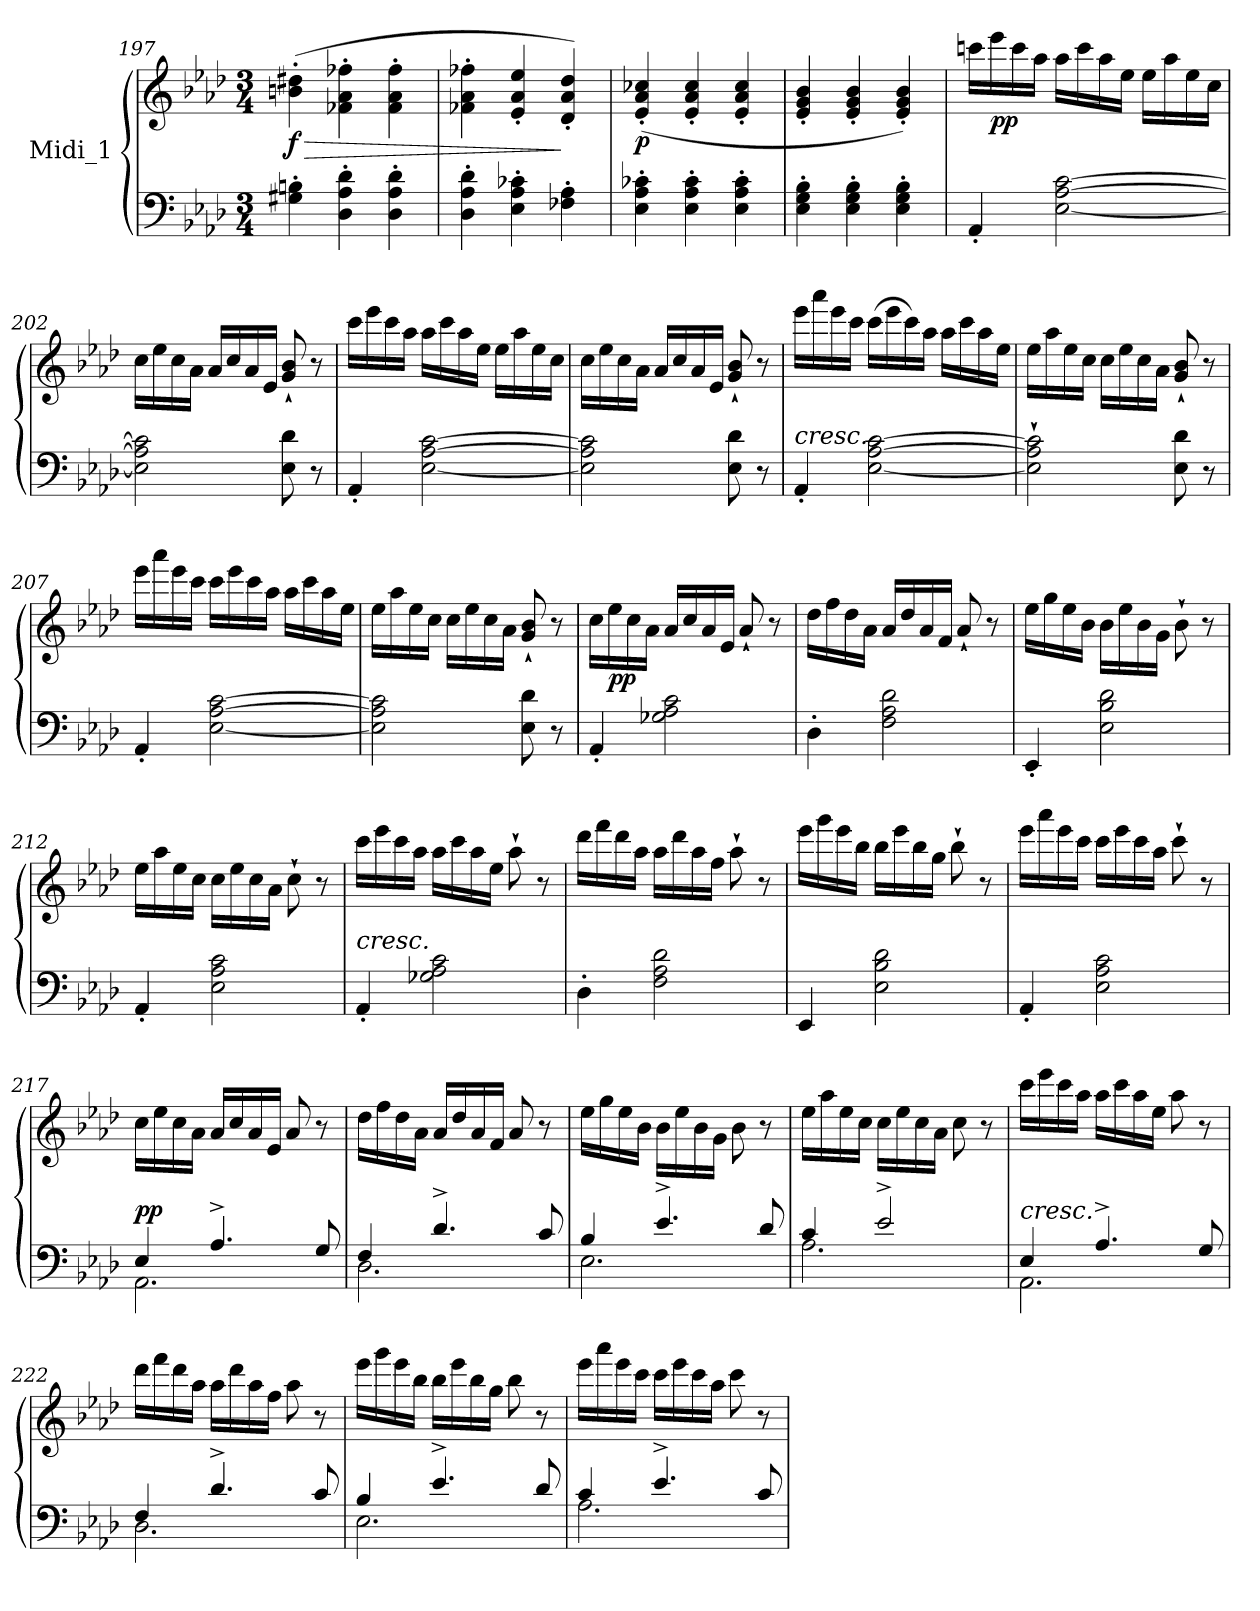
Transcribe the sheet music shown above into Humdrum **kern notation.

**kern	**kern	**dynam
*part1	*part1	*part1
*staff2	*staff1	*staff1/2
*I"Midi_1	*	*
*clefF4	*clefG2	*
*k[b-e-a-d-]	*k[b-e-a-d-]	*
*A-:	*A-:	*
*M3/4	*M3/4	*
=197	=197	=197
!	!	!LO:HP:b
!	!	!LO:DY:n=1:b
4G#X\' 4Bn\'	(>4bn\' 4dd#X\'	> f
4D-i\' 4A-i\' 4d-i\'	4f-X\' 4a-i\' 4ff-X\'	.
4D-\' 4A-\' 4d-\'	4f-\' 4a-\' 4ff-\'	.
=198	=198	=198
4D-\' 4A-\' 4d-\'	4f-X\' 4a-\' 4ff-X\'	.
4E-\' 4A-\' 4c-X\'	4e-/' 4a-/' 4ee-/'	.
4F-X\' 4A-\'	4d-/' 4a-/' 4dd-/')	]
=199	=199	=199
!	!	!LO:DY:b
4E-\' 4A-\' 4c-X\'	(>4e-/' 4a-/' 4cc-X/'	p
4E-\' 4A-\' 4c-\'	4e-/' 4a-/' 4cc-/'	.
4E-\' 4A-\' 4c-\'	4e-/' 4a-/' 4cc-/'	.
=200	=200	=200
4E-\' 4G\' 4B-\'	4e-/' 4g/' 4b-/'	.
4E-\' 4G\' 4B-\'	4e-/' 4g/' 4b-/'	.
4E-\' 4G\' 4B-\'	4e-/' 4g/' 4b-/')	.
!!LO:PB:g=z
=201	=201	=201
4AA-'/	16cccni\LL	.
!	!	!LO:DY:b
.	16eee-\	pp
.	16ccc\	.
.	16aa-\JJ	.
[2E-\ [2A-\ [2c\	16aa-\LL	.
.	16ccc\	.
.	16aa-\	.
.	16ee-\JJ	.
.	16ee-\LL	.
.	16aa-\	.
.	16ee-\	.
.	16cc\JJ	.
=202	=202	=202
2E-\] 2A-\] 2c\]	16cc\LL	.
.	16ee-\	.
.	16cc\	.
.	16a-\JJ	.
.	16a-/LL	.
.	16cc/	.
.	16a-/	.
.	16e-/JJ	.
8E-\ 8d-\	8g/` 8b-/`	.
8r	8r	.
=203	=203	=203
4AA-'/	16ccc\LL	.
.	16eee-\	.
.	16ccc\	.
.	16aa-\JJ	.
[2E-\ [2A-\ [2c\	16aa-\LL	.
.	16ccc\	.
.	16aa-\	.
.	16ee-\JJ	.
.	16ee-\LL	.
.	16aa-\	.
.	16ee-\	.
.	16cc\JJ	.
!!LO:LB:g=z
=204	=204	=204
2E-\] 2A-\] 2c\]	16cc\LL	.
.	16ee-\	.
.	16cc\	.
.	16a-\JJ	.
.	16a-/LL	.
.	16cc/	.
.	16a-/	.
.	16e-/JJ	.
8E-\ 8d-\	8g/` 8b-/`	.
8r	8r	.
!!LO:PB:g=z
=205	=205	=205
!LO:TX:a:i:t=cresc.	!	!
4AA-'/	16eee-\LL	.
.	16aaa-\	.
.	16eee-\	.
.	16ccc\JJ	.
[2E-\ [2A-\ [2c\	(>16ccc\LL	.
.	16eee-\	.
.	16ccc\)	.
.	16aa-\JJ	.
.	16aa-\LL	.
.	16ccc\	.
.	16aa-\	.
.	16ee-\JJ	.
=206	=206	=206
2E-\]` 2A-\]` 2c\]`	16ee-\LL	.
.	16aa-\	.
.	16ee-\	.
.	16cc\JJ	.
.	16cc\LL	.
.	16ee-\	.
.	16cc\	.
.	16a-\JJ	.
8E-\ 8d-\	8g/` 8b-/`	.
8r	8r	.
=207	=207	=207
4AA-'/	16eee-\LL	.
.	16aaa-\	.
.	16eee-\	.
.	16ccc\JJ	.
[2E-\ [2A-\ [2c\	16ccc\LL	.
.	16eee-\	.
.	16ccc\	.
.	16aa-\JJ	.
.	16aa-\LL	.
.	16ccc\	.
.	16aa-\	.
.	16ee-\JJ	.
!!LO:LB:g=z
=208	=208	=208
2E-\] 2A-\] 2c\]	16ee-\LL	.
.	16aa-\	.
.	16ee-\	.
.	16cc\JJ	.
.	16cc\LL	.
.	16ee-\	.
.	16cc\	.
.	16a-\JJ	.
8E-\ 8d-\	8g/` 8b-/`	.
8r	8r	.
!!LO:LB:g=z
=209	=209	=209
4AA-'/	16cc\LL	.
!	!	!LO:DY:b
.	16ee-\	pp
.	16cc\	.
.	16a-\JJ	.
2G-X\ 2A-\ 2c\	16a-/LL	.
.	16cc/	.
.	16a-/	.
.	16e-/JJ	.
.	8a-`/	.
.	8r	.
=210	=210	=210
4D-'\	16dd-\LL	.
.	16ff\	.
.	16dd-\	.
.	16a-\JJ	.
2F\ 2A-\ 2d-\	16a-/LL	.
.	16dd-/	.
.	16a-/	.
.	16f/JJ	.
.	8a-`/	.
.	8r	.
=211	=211	=211
4EE-'/	16ee-\LL	.
.	16gg\	.
.	16ee-\	.
.	16b-\JJ	.
2E-\ 2B-\ 2d-\	16b-\LL	.
.	16ee-\	.
.	16b-\	.
.	16g\JJ	.
.	8b-`\	.
.	8r	.
=212	=212	=212
4AA-'/	16ee-\LL	.
.	16aa-\	.
.	16ee-\	.
.	16cc\JJ	.
2E-\ 2A-\ 2c\	16cc\LL	.
.	16ee-\	.
.	16cc\	.
.	16a-\JJ	.
.	8cc`\	.
.	8r	.
!!LO:LB:g=z
=213	=213	=213
!LO:TX:a:i:t=cresc.	!	!
4AA-'/	16ccc\LL	.
.	16eee-\	.
.	16ccc\	.
.	16aa-\JJ	.
2G-X\ 2A-\ 2c\	16aa-\LL	.
.	16ccc\	.
.	16aa-\	.
.	16ee-\JJ	.
.	8aa-`\	.
.	8r	.
=214	=214	=214
4D-'\	16ddd-\LL	.
.	16fff\	.
.	16ddd-\	.
.	16aa-\JJ	.
2F\ 2A-\ 2d-\	16aa-\LL	.
.	16ddd-\	.
.	16aa-\	.
.	16ff\JJ	.
.	8aa-`\	.
.	8r	.
=215	=215	=215
4EE-/	16eee-\LL	.
.	16ggg\	.
.	16eee-\	.
.	16bb-\JJ	.
2E-\ 2B-\ 2d-\	16bb-\LL	.
.	16eee-\	.
.	16bb-\	.
.	16gg\JJ	.
.	8bb-`\	.
.	8r	.
!!LO:LB:g=z
=216	=216	=216
4AA-'/	16eee-\LL	.
.	16aaa-\	.
.	16eee-\	.
.	16ccc\JJ	.
2E-\ 2A-\ 2c\	16ccc\LL	.
.	16eee-\	.
.	16ccc\	.
.	16aa-\JJ	.
.	8ccc`\	.
.	8r	.
!!LO:LB:g=z
=217	=217	=217
*^	*	*
!	!	!	!LO:DY:a=2
4E-/	2.AA-\	16cc\LL	pp
.	.	16ee-\	.
.	.	16cc\	.
.	.	16a-\JJ	.
4.A-^/	.	16a-/LL	.
.	.	16cc/	.
.	.	16a-/	.
.	.	16e-/JJ	.
.	.	8a-/	.
8G/	.	8r	.
=218	=218	=218	=218
4F/	2.D-\	16dd-\LL	.
.	.	16ff\	.
.	.	16dd-\	.
.	.	16a-\JJ	.
4.d-^/	.	16a-/LL	.
.	.	16dd-/	.
.	.	16a-/	.
.	.	16f/JJ	.
.	.	8a-/	.
8c/	.	8r	.
=219	=219	=219	=219
4B-/	2.E-\	16ee-\LL	.
.	.	16gg\	.
.	.	16ee-\	.
.	.	16b-\JJ	.
4.e-^/	.	16b-\LL	.
.	.	16ee-\	.
.	.	16b-\	.
.	.	16g\JJ	.
.	.	8b-\	.
8d-/	.	8r	.
=220	=220	=220	=220
4c/	2.A-\	16ee-\LL	.
.	.	16aa-\	.
.	.	16ee-\	.
.	.	16cc\JJ	.
2e-^/	.	16cc\LL	.
.	.	16ee-\	.
.	.	16cc\	.
.	.	16a-\JJ	.
.	.	8cc\	.
.	.	8r	.
!!LO:PB:g=z
=221	=221	=221	=221
!LO:TX:a:i:t=cresc.	!	!	!
4E-/	2.AA-\	16ccc\LL	.
.	.	16eee-\	.
.	.	16ccc\	.
.	.	16aa-\JJ	.
4.A-^/	.	16aa-\LL	.
.	.	16ccc\	.
.	.	16aa-\	.
.	.	16ee-\JJ	.
.	.	8aa-\	.
8G/	.	8r	.
=222	=222	=222	=222
4F/	2.D-\	16ddd-\LL	.
.	.	16fff\	.
.	.	16ddd-\	.
.	.	16aa-\JJ	.
4.d-^/	.	16aa-\LL	.
.	.	16ddd-\	.
.	.	16aa-\	.
.	.	16ff\JJ	.
.	.	8aa-\	.
8c/	.	8r	.
=223	=223	=223	=223
4B-/	2.E-\	16eee-\LL	.
.	.	16ggg\	.
.	.	16eee-\	.
.	.	16bb-\JJ	.
4.e-^/	.	16bb-\LL	.
.	.	16eee-\	.
.	.	16bb-\	.
.	.	16gg\JJ	.
.	.	8bb-\	.
8d-/	.	8r	.
!!LO:PB:g=z
=224	=224	=224	=224
4c/	2.A-\	16eee-\LL	.
.	.	16aaa-\	.
.	.	16eee-\	.
.	.	16ccc\JJ	.
4.e-^/	.	16ccc\LL	.
.	.	16eee-\	.
.	.	16ccc\	.
.	.	16aa-\JJ	.
.	.	8ccc\	.
8c/	.	8r	.
*v	*v	*	*
=	=	=
*-	*-	*-
